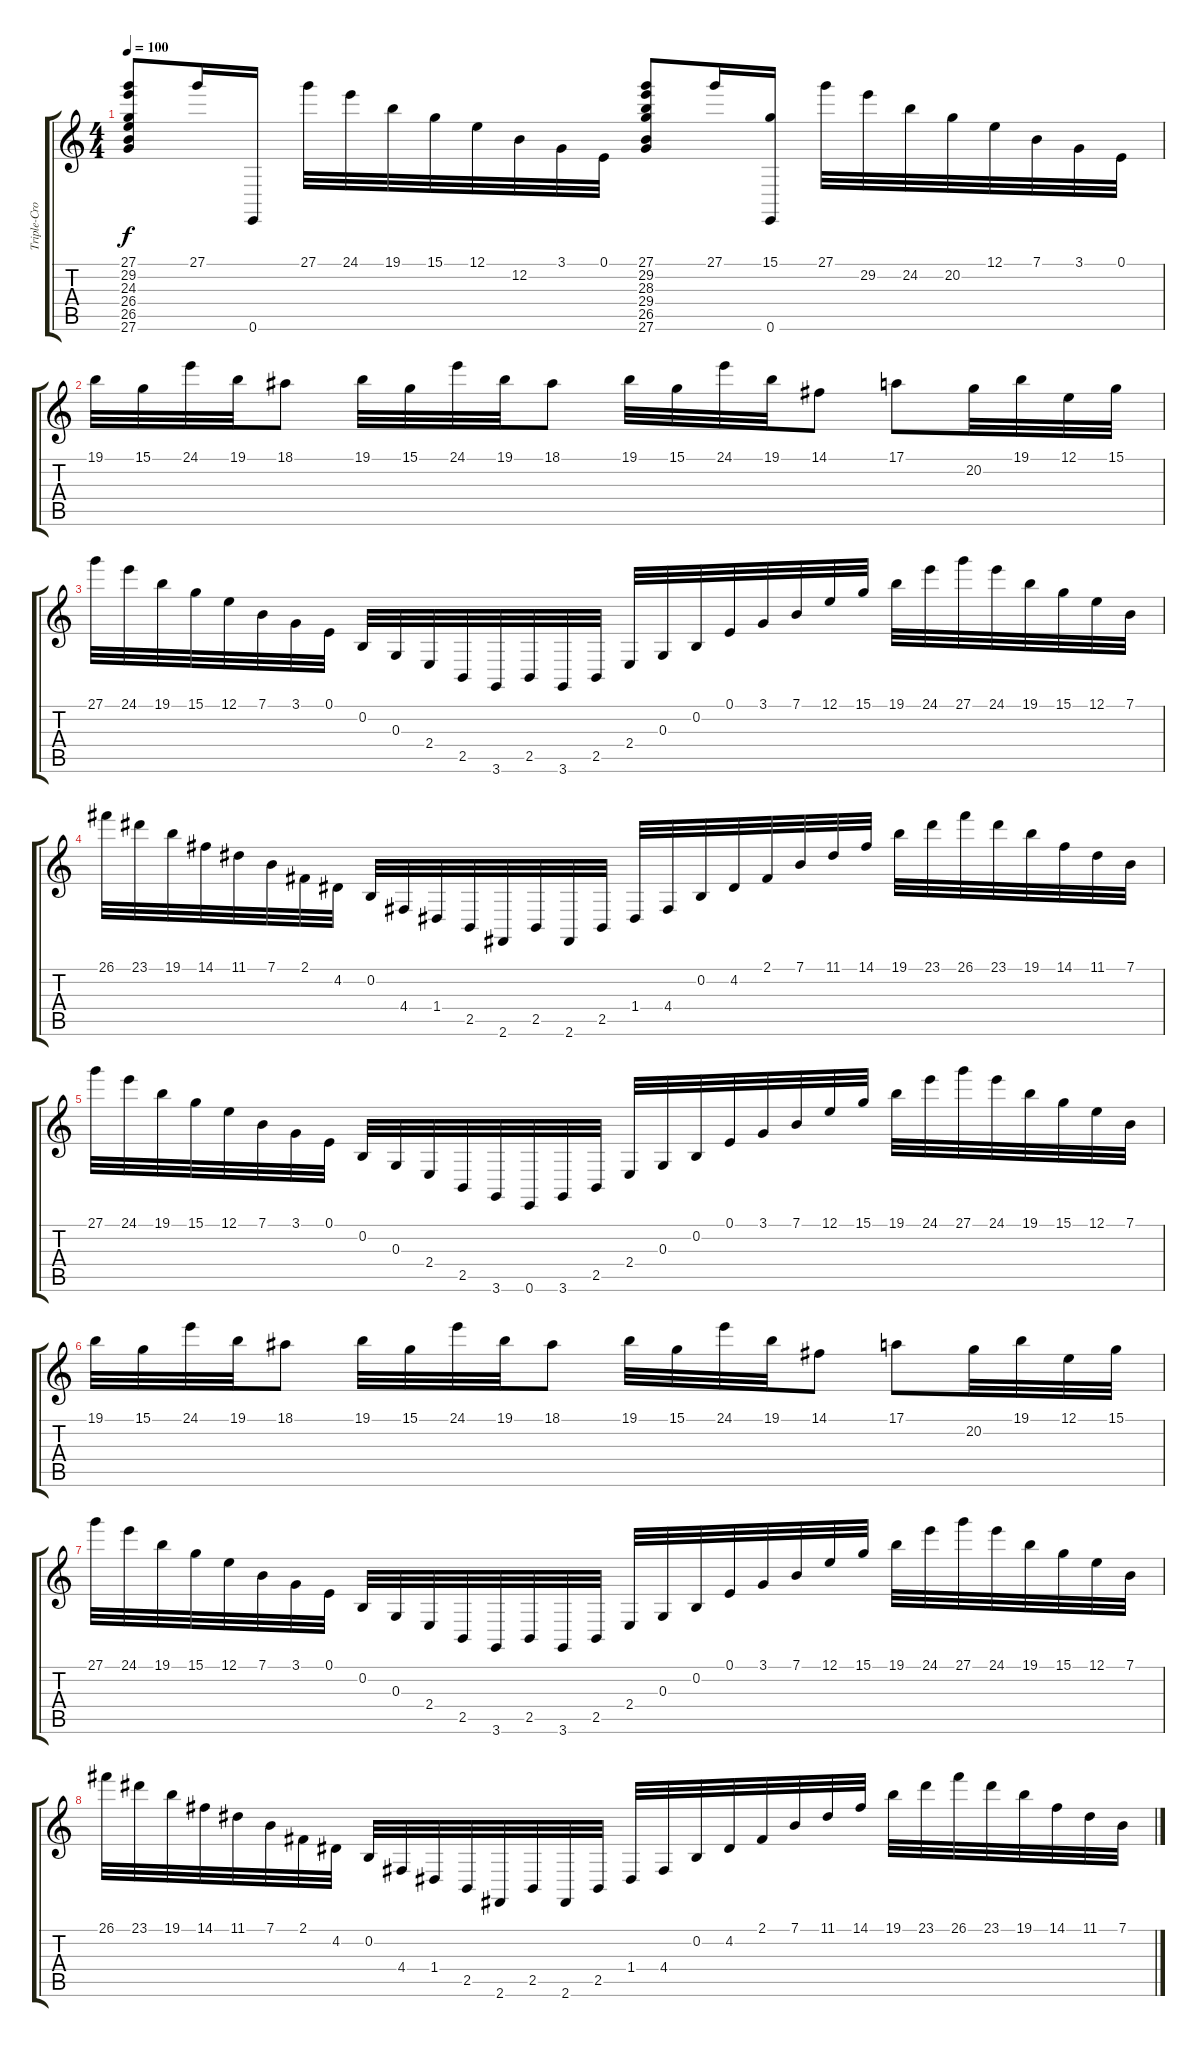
\track ("Triple-Croche" "Triple-Cro") {instrument viola}
\staff {score tabs}
\tuning (E4 B3 G3 D3 A2 E2) {hide}
\ts (4 4)
\tempo 100
\clef g2
\ks c
(27.1 29.2 24.3 26.4 26.5 27.6).8{dy f instrument viola} 27.1.16 0.6.16 27.1.32 24.1.32 19.1.32 15.1.32 12.1.32 12.2.32 3.1.32 0.1.32 (27.1 29.2 28.3 29.4 26.5 27.6).8 27.1.16 (15.1 0.6).16 27.1.32 29.2.32 24.2.32 20.2.32 12.1.32 7.1.32 3.1.32 0.1.32 |
19.1.32 15.1.32 24.1.32 19.1.32 18.1.8 19.1.32 15.1.32 24.1.32 19.1.32 18.1.8 19.1.32 15.1.32 24.1.32 19.1.32 14.1.8 17.1.8 20.2.32 19.1.32 12.1.32 15.1.32 |
27.1.32 24.1.32 19.1.32 15.1.32 12.1.32 7.1.32 3.1.32 0.1.32 0.2.32 0.3.32 2.4.32 2.5.32 3.6.32 2.5.32 3.6.32 2.5.32 2.4.32 0.3.32 0.2.32 0.1.32 3.1.32 7.1.32 12.1.32 15.1.32 19.1.32 24.1.32 27.1.32 24.1.32 19.1.32 15.1.32 12.1.32 7.1.32 |
26.1.32 23.1.32 19.1.32 14.1.32 11.1.32 7.1.32 2.1.32 4.2.32 0.2.32 4.4.32 1.4.32 2.5.32 2.6.32 2.5.32 2.6.32 2.5.32 1.4.32 4.4.32 0.2.32 4.2.32 2.1.32 7.1.32 11.1.32 14.1.32 19.1.32 23.1.32 26.1.32 23.1.32 19.1.32 14.1.32 11.1.32 7.1.32 |
27.1.32 24.1.32 19.1.32 15.1.32 12.1.32 7.1.32 3.1.32 0.1.32 0.2.32 0.3.32 2.4.32 2.5.32 3.6.32 0.6.32 3.6.32 2.5.32 2.4.32 0.3.32 0.2.32 0.1.32 3.1.32 7.1.32 12.1.32 15.1.32 19.1.32 24.1.32 27.1.32 24.1.32 19.1.32 15.1.32 12.1.32 7.1.32 |
19.1.32 15.1.32 24.1.32 19.1.32 18.1.8 19.1.32 15.1.32 24.1.32 19.1.32 18.1.8 19.1.32 15.1.32 24.1.32 19.1.32 14.1.8 17.1.8 20.2.32 19.1.32 12.1.32 15.1.32 |
27.1.32 24.1.32 19.1.32 15.1.32 12.1.32 7.1.32 3.1.32 0.1.32 0.2.32 0.3.32 2.4.32 2.5.32 3.6.32 2.5.32 3.6.32 2.5.32 2.4.32 0.3.32 0.2.32 0.1.32 3.1.32 7.1.32 12.1.32 15.1.32 19.1.32 24.1.32 27.1.32 24.1.32 19.1.32 15.1.32 12.1.32 7.1.32 |
26.1.32 23.1.32 19.1.32 14.1.32 11.1.32 7.1.32 2.1.32 4.2.32 0.2.32 4.4.32 1.4.32 2.5.32 2.6.32 2.5.32 2.6.32 2.5.32 1.4.32 4.4.32 0.2.32 4.2.32 2.1.32 7.1.32 11.1.32 14.1.32 19.1.32 23.1.32 26.1.32 23.1.32 19.1.32 14.1.32 11.1.32 7.1.32
